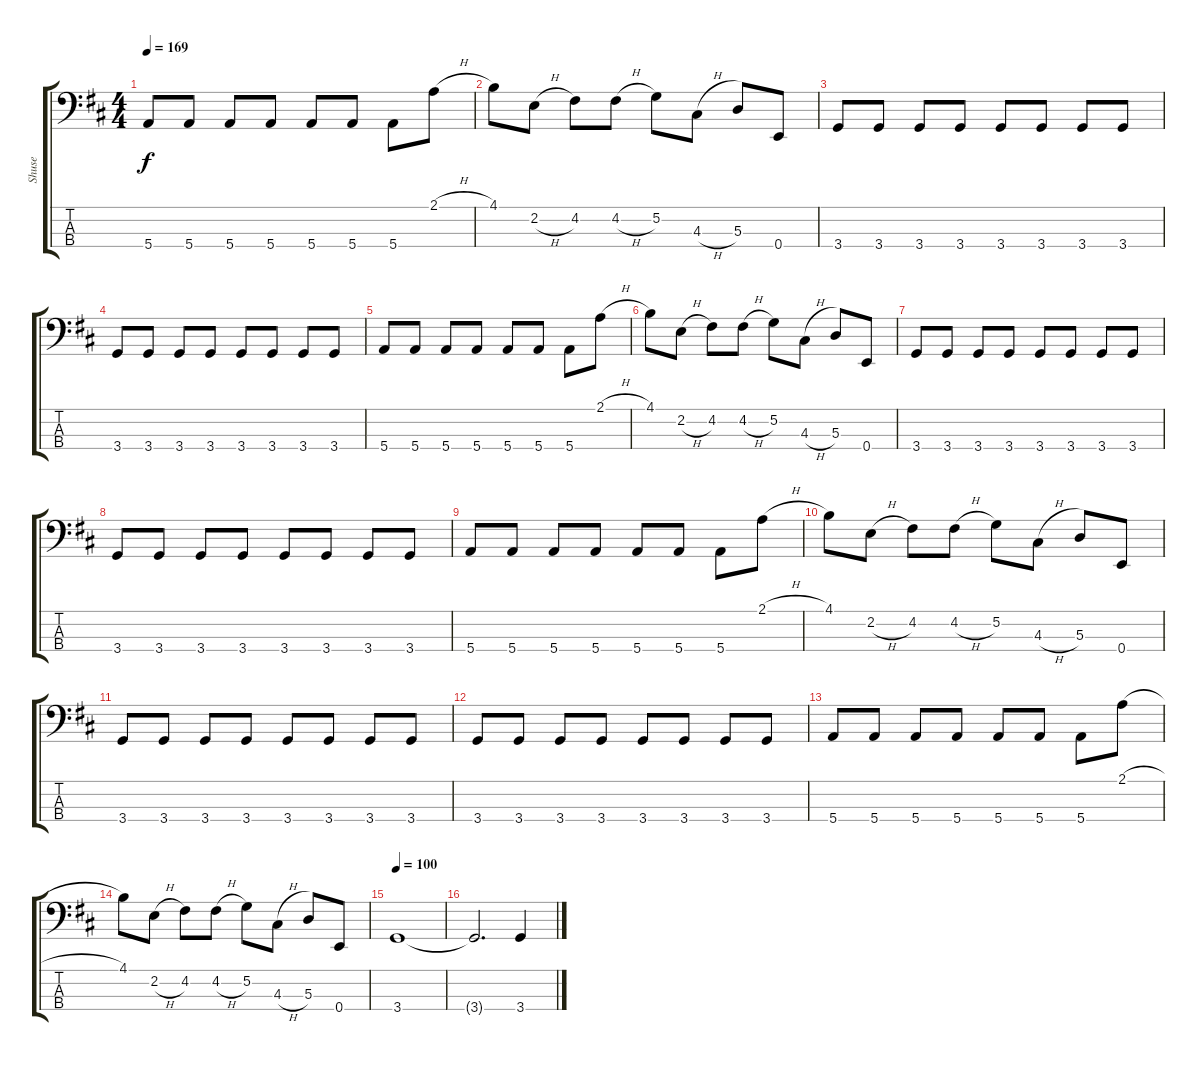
\track ("Shuse" "Shuse") {instrument electricbasspick}
\staff {score tabs}
\tuning (G2 D2 A1 E1) {hide}
\ts (4 4)
\tempo 169
\clef f4
\ks d
5.4.8{dy f} 5.4.8 5.4.8 5.4.8 5.4.8 5.4.8 5.4.8 2.1{h}.8 |
4.1.8 2.2{h}.8 4.2.8 4.2{h}.8 5.2.8 4.3{h}.8 5.3.8 0.4.8 |
3.4.8 3.4.8 3.4.8 3.4.8 3.4.8 3.4.8 3.4.8 3.4.8 |
3.4.8 3.4.8 3.4.8 3.4.8 3.4.8 3.4.8 3.4.8 3.4.8 |
5.4.8 5.4.8 5.4.8 5.4.8 5.4.8 5.4.8 5.4.8 2.1{h}.8 |
4.1.8 2.2{h}.8 4.2.8 4.2{h}.8 5.2.8 4.3{h}.8 5.3.8 0.4.8 |
3.4.8 3.4.8 3.4.8 3.4.8 3.4.8 3.4.8 3.4.8 3.4.8 |
3.4.8 3.4.8 3.4.8 3.4.8 3.4.8 3.4.8 3.4.8 3.4.8 |
5.4.8 5.4.8 5.4.8 5.4.8 5.4.8 5.4.8 5.4.8 2.1{h}.8 |
4.1.8 2.2{h}.8 4.2.8 4.2{h}.8 5.2.8 4.3{h}.8 5.3.8 0.4.8 |
3.4.8 3.4.8 3.4.8 3.4.8 3.4.8 3.4.8 3.4.8 3.4.8 |
3.4.8 3.4.8 3.4.8 3.4.8 3.4.8 3.4.8 3.4.8 3.4.8 |
5.4.8 5.4.8 5.4.8 5.4.8 5.4.8 5.4.8 5.4.8 2.1{h}.8 |
4.1.8 2.2{h}.8 4.2.8 4.2{h}.8 5.2.8 4.3{h}.8 5.3.8 0.4.8 |
\tempo 100
3.4.1 |
3.4{t}.2{d} 3.4.4
